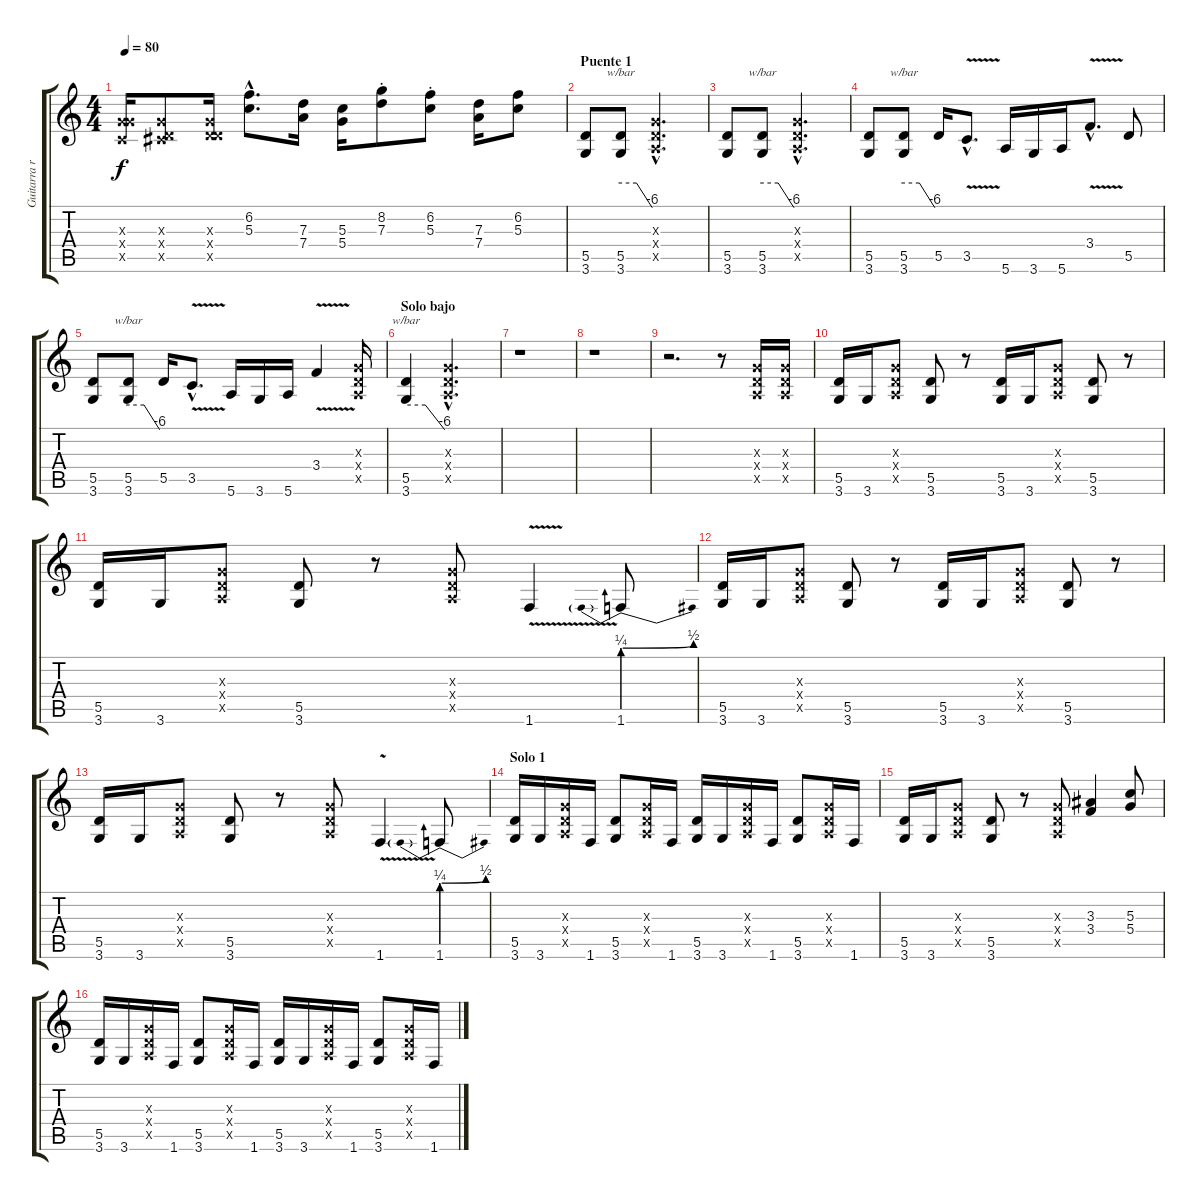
\track ("Guitarra rítmica" "Guitarra r") {instrument distortionguitar}
\staff {score tabs}
\tuning (E4 B3 G3 D3 A2 E2) {hide}
\ts (4 4)
\tempo 80
\clef g2
\ks c
(0.3{x} 5.4{x} 3.5{x}).16{dy f} (0.3{x} 0.4{x} 4.5{x}).8 (0.3{x} 0.4{x} 5.5{x}).16 (6.2{hac} 5.3{hac}).8{d} (7.3 7.4).16 (5.3 5.4).16 (8.2{st} 7.3{st}).8 (6.2{st} 5.3{st}).8 (7.3 7.4).16 (6.2 5.3).8 |
\section ("" "Puente 1")
(5.5 3.6).8 (5.5 3.6).8{tbe (custom default 0 0 30 0 60 -24)} (0.3{hac x} 0.4{hac x} 0.5{hac x}).2{d} |
(5.5 3.6).8 (5.5 3.6).8{tbe (custom default 0 0 30 0 60 -24)} (0.3{hac x} 0.4{hac x} 0.5{hac x}).2{d} |
(5.5 3.6).8 (5.5 3.6).8{tbe (custom default 0 0 30 0 60 -24)} 5.5.16 3.5{v hac}.8{d} 5.6.16 3.6.16 5.6.16 3.4{v hac}.8{d} 5.5.8 |
(5.5 3.6).8 (5.5 3.6).8{tbe (custom default 0 0 30 0 60 -24)} 5.5.16 3.5{v hac}.8{d} 5.6.16 3.6.16 5.6.16 3.4{v}.4 (0.3{x} 0.4{x} 0.5{x}).16 |
\section ("" "Solo bajo")
(5.5 3.6).4{tbe (custom default 0 0 30 0 60 -24)} (0.3{hac x} 0.4{hac x} 0.5{hac x}).2{d} |
r.1 |
r.1 |
r.2{d} r.8 (0.3{x} 0.4{x} 0.5{x}).16 (0.3{x} 0.4{x} 0.5{x}).16 |
(5.5 3.6).16 3.6.16 (0.3{x} 0.4{x} 0.5{x}).8 (5.5 3.6).8 r.8 (5.5 3.6).16 3.6.16 (0.3{x} 0.4{x} 0.5{x}).8 (5.5 3.6).8 r.8 |
(5.5 3.6).16 3.6.16 (0.3{x} 0.4{x} 0.5{x}).8 (5.5 3.6).8 r.8 (0.3{x} 0.4{x} 0.5{x}).8 1.6{v}.4 1.6{be (prebendbend 0 1 60 2)}.8 |
(5.5 3.6).16 3.6.16 (0.3{x} 0.4{x} 0.5{x}).8 (5.5 3.6).8 r.8 (5.5 3.6).16 3.6.16 (0.3{x} 0.4{x} 0.5{x}).8 (5.5 3.6).8 r.8 |
(5.5 3.6).16 3.6.16 (0.3{x} 0.4{x} 0.5{x}).8 (5.5 3.6).8 r.8 (0.3{x} 0.4{x} 0.5{x}).8 1.6{v}.4 1.6{be (prebendbend 0 1 60 2)}.8 |
\section ("" "Solo 1")
(5.5 3.6).16 3.6.16 (0.3{x} 0.4{x} 0.5{x}).16 1.6.16 (5.5 3.6).8 (0.3{x} 0.4{x} 0.5{x}).16 1.6.16 (5.5 3.6).16 3.6.16 (0.3{x} 0.4{x} 0.5{x}).16 1.6.16 (5.5 3.6).8 (0.3{x} 0.4{x} 0.5{x}).16 1.6.16 |
(5.5 3.6).16 3.6.16 (0.3{x} 0.4{x} 0.5{x}).8 (5.5 3.6).8 r.8 (0.3{x} 0.4{x} 0.5{x}).8 (3.3 3.4).4 (5.3 5.4).8 |
(5.5 3.6).16 3.6.16 (0.3{x} 0.4{x} 0.5{x}).16 1.6.16 (5.5 3.6).8 (0.3{x} 0.4{x} 0.5{x}).16 1.6.16 (5.5 3.6).16 3.6.16 (0.3{x} 0.4{x} 0.5{x}).16 1.6.16 (5.5 3.6).8 (0.3{x} 0.4{x} 0.5{x}).16 1.6.16
